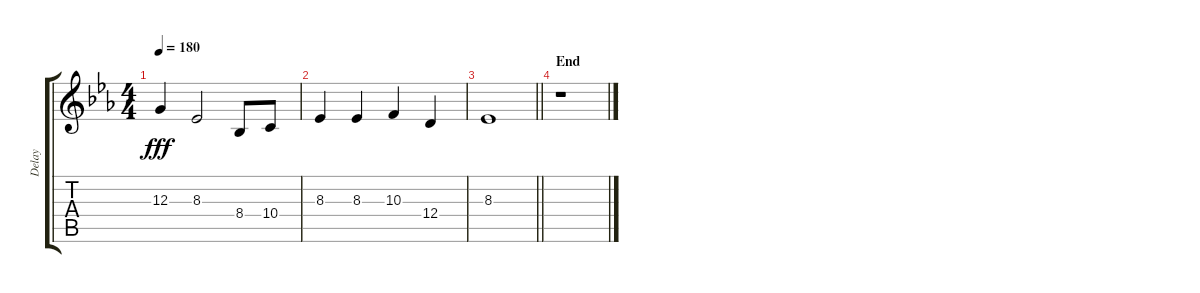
\track ("Delay" "Delay") {instrument pad2warm}
\staff {score tabs}
\tuning (E4 B3 G3 D3 A2 E2) {hide}
\ts (4 4)
\tempo 180
\clef g2
\ks eb
12.3.4{dy fff} 8.3.2 8.4.8 10.4.8 |
8.3.4 8.3.4 10.3.4 12.4.4 |
\barLineRight lightlight
8.3.1 |
\section ("" "End")
r.1
